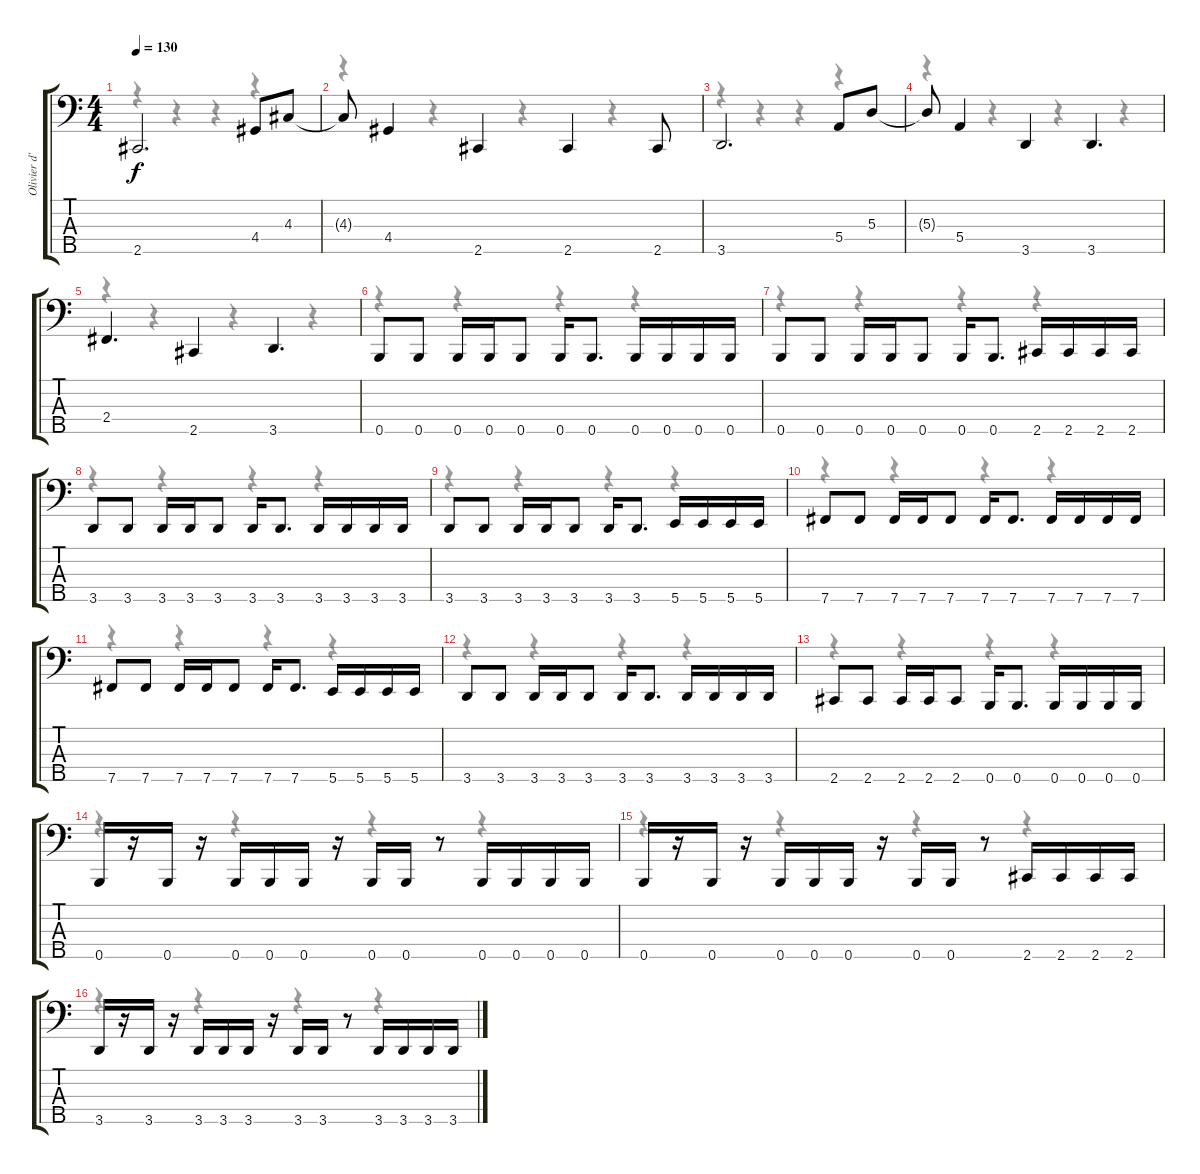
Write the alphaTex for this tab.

\track ("Olivier d'Aries (Bass)" "Olivier d'") {solo instrument electricbassfinger}
\staff {score tabs}
\tuning (G2 D2 A1 E1 B0) {hide}
\voice
\ts (4 4)
\tempo 130
\clef f4
\ks c
2.5.2{d dy f} 4.4.8 4.3.8 |
4.3{t}.8 4.4.4 2.5.4 2.5.4 2.5.8 |
3.5.2{d} 5.4.8 5.3.8 |
5.3{t}.8 5.4.4 3.5.4 3.5.4{d} |
2.4.4{d} 2.5.4 3.5.4{d} |
0.5.8 0.5.8 0.5.16 0.5.16 0.5.8 0.5.16 0.5.8{d} 0.5.16 0.5.16 0.5.16 0.5.16 |
0.5.8 0.5.8 0.5.16 0.5.16 0.5.8 0.5.16 0.5.8{d} 2.5.16 2.5.16 2.5.16 2.5.16 |
3.5.8 3.5.8 3.5.16 3.5.16 3.5.8 3.5.16 3.5.8{d} 3.5.16 3.5.16 3.5.16 3.5.16 |
3.5.8 3.5.8 3.5.16 3.5.16 3.5.8 3.5.16 3.5.8{d} 5.5.16 5.5.16 5.5.16 5.5.16 |
7.5.8 7.5.8 7.5.16 7.5.16 7.5.8 7.5.16 7.5.8{d} 7.5.16 7.5.16 7.5.16 7.5.16 |
7.5.8 7.5.8 7.5.16 7.5.16 7.5.8 7.5.16 7.5.8{d} 5.5.16 5.5.16 5.5.16 5.5.16 |
3.5.8 3.5.8 3.5.16 3.5.16 3.5.8 3.5.16 3.5.8{d} 3.5.16 3.5.16 3.5.16 3.5.16 |
2.5.8 2.5.8 2.5.16 2.5.16 2.5.8 0.5.16 0.5.8{d} 0.5.16 0.5.16 0.5.16 0.5.16 |
0.5.16 r.16 0.5.16 r.16 0.5.16 0.5.16 0.5.16 r.16 0.5.16 0.5.16 r.8 0.5.16 0.5.16 0.5.16 0.5.16 |
0.5.16 r.16 0.5.16 r.16 0.5.16 0.5.16 0.5.16 r.16 0.5.16 0.5.16 r.8 2.5.16 2.5.16 2.5.16 2.5.16 |
3.5.16 r.16 3.5.16 r.16 3.5.16 3.5.16 3.5.16 r.16 3.5.16 3.5.16 r.8 3.5.16 3.5.16 3.5.16 3.5.16
\voice
\clef f4
\ottava regular
\simile none
\ks c
r.4{dy f} r.4 r.4 r.4 |
r.4 r.4 r.4 r.4 |
r.4 r.4 r.4 r.4 |
r.4 r.4 r.4 r.4 |
r.4 r.4 r.4 r.4 |
r.4 r.4 r.4 r.4 |
r.4 r.4 r.4 r.4 |
r.4 r.4 r.4 r.4 |
r.4 r.4 r.4 r.4 |
r.4 r.4 r.4 r.4 |
r.4 r.4 r.4 r.4 |
r.4 r.4 r.4 r.4 |
r.4 r.4 r.4 r.4 |
r.4 r.4 r.4 r.4 |
r.4 r.4 r.4 r.4 |
r.4 r.4 r.4 r.4
